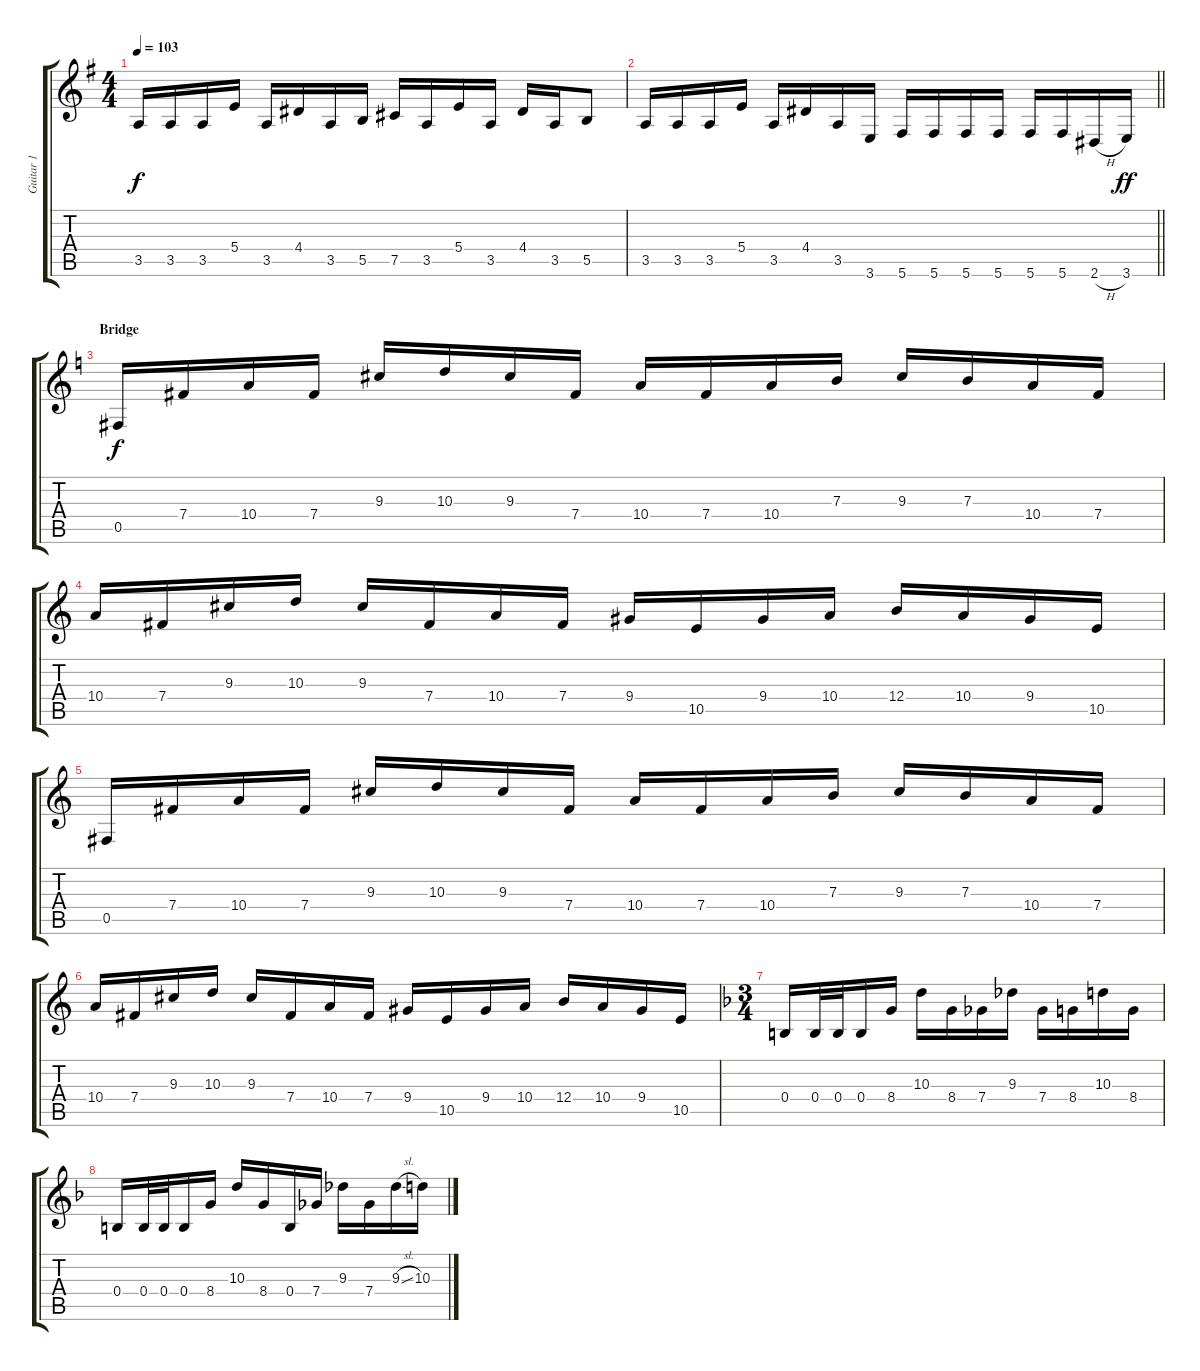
\track ("Guitar 1" "Guitar 1") {instrument distortionguitar}
\staff {score tabs}
\tuning (Db4 Ab3 E3 B2 Gb2 Db2) {hide}
\ts (4 4)
\tempo 103
\clef g2
\ks g
3.5.16{dy f} 3.5.16 3.5.16 5.4.16 3.5.16 4.4.16 3.5.16 5.5.16 7.5.16 3.5.16 5.4.16 3.5.16 4.4.16 3.5.16 5.5.8 |
\barLineRight lightlight
3.5.16 3.5.16 3.5.16 5.4.16 3.5.16 4.4.16 3.5.16 3.6.16 5.6.16 5.6.16 5.6.16 5.6.16 5.6.16 5.6.16 2.6{h}.16 3.6.16{dy ff} |
\section ("" "Bridge")
\ks c
0.5.16{dy f} 7.4.16 10.4.16 7.4.16 9.3.16 10.3.16 9.3.16 7.4.16 10.4.16 7.4.16 10.4.16 7.3.16 9.3.16 7.3.16 10.4.16 7.4.16 |
10.4.16 7.4.16 9.3.16 10.3.16 9.3.16 7.4.16 10.4.16 7.4.16 9.4.16 10.5.16 9.4.16 10.4.16 12.4.16 10.4.16 9.4.16 10.5.16 |
0.5.16 7.4.16 10.4.16 7.4.16 9.3.16 10.3.16 9.3.16 7.4.16 10.4.16 7.4.16 10.4.16 7.3.16 9.3.16 7.3.16 10.4.16 7.4.16 |
10.4.16 7.4.16 9.3.16 10.3.16 9.3.16 7.4.16 10.4.16 7.4.16 9.4.16 10.5.16 9.4.16 10.4.16 12.4.16 10.4.16 9.4.16 10.5.16 |
\ts (3 4)
\ks f
0.4.16 0.4.32 0.4.32 0.4.16 8.4.16 10.3.16 8.4.16 7.4.16 9.3.16 7.4.16 8.4.16 10.3.16 8.4.16 |
0.4.16 0.4.32 0.4.32 0.4.16 8.4.16 10.3.16 8.4.16 0.4.16 7.4.16 9.3.16 7.4.16 9.3{sl}.16 10.3.16
